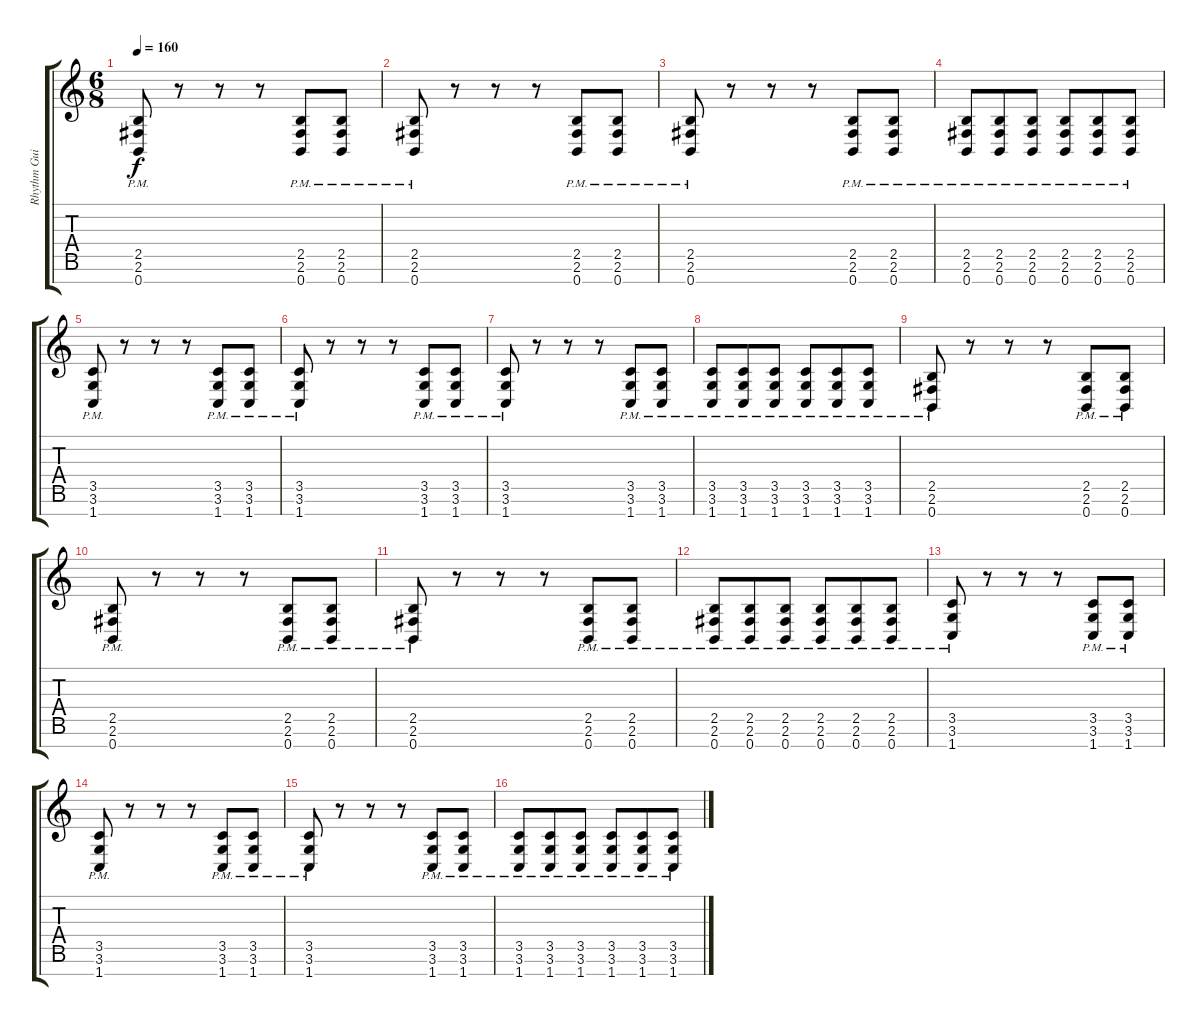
\track ("Rhythm Guitar" "Rhythm Gui") {instrument overdrivenguitar}
\staff {score tabs}
\tuning (E4 B3 G3 D3 A2 E2 B1) {hide}
\ts (6 8)
\tempo 160
\clef g2
\ks c
(2.5 2.6 0.7{pm}).8{dy f} r.8 r.8 r.8 (2.5 2.6 0.7{pm}).8 (2.5 2.6 0.7{pm}).8 |
(2.5 2.6 0.7{pm}).8 r.8 r.8 r.8 (2.5 2.6 0.7{pm}).8 (2.5 2.6 0.7{pm}).8 |
(2.5 2.6 0.7{pm}).8 r.8 r.8 r.8 (2.5 2.6 0.7{pm}).8 (2.5 2.6 0.7{pm}).8 |
(2.5 2.6 0.7{pm}).8 (2.5 2.6 0.7{pm}).8 (2.5 2.6 0.7{pm}).8 (2.5 2.6 0.7{pm}).8 (2.5 2.6 0.7{pm}).8 (2.5 2.6 0.7{pm}).8 |
(3.5 3.6 1.7{pm}).8 r.8 r.8 r.8 (3.5 3.6 1.7{pm}).8 (3.5 3.6 1.7{pm}).8 |
(3.5 3.6 1.7{pm}).8 r.8 r.8 r.8 (3.5 3.6 1.7{pm}).8 (3.5 3.6 1.7{pm}).8 |
(3.5 3.6 1.7{pm}).8 r.8 r.8 r.8 (3.5 3.6 1.7{pm}).8 (3.5 3.6 1.7{pm}).8 |
(3.5 3.6 1.7{pm}).8 (3.5 3.6 1.7{pm}).8 (3.5 3.6 1.7{pm}).8 (3.5 3.6 1.7{pm}).8 (3.5 3.6 1.7{pm}).8 (3.5 3.6 1.7{pm}).8 |
(2.5 2.6 0.7{pm}).8 r.8 r.8 r.8 (2.5 2.6 0.7{pm}).8 (2.5 2.6 0.7{pm}).8 |
(2.5 2.6 0.7{pm}).8 r.8 r.8 r.8 (2.5 2.6 0.7{pm}).8 (2.5 2.6 0.7{pm}).8 |
(2.5 2.6 0.7{pm}).8 r.8 r.8 r.8 (2.5 2.6 0.7{pm}).8 (2.5 2.6 0.7{pm}).8 |
(2.5 2.6 0.7{pm}).8 (2.5 2.6 0.7{pm}).8 (2.5 2.6 0.7{pm}).8 (2.5 2.6 0.7{pm}).8 (2.5 2.6 0.7{pm}).8 (2.5 2.6 0.7{pm}).8 |
(3.5 3.6 1.7{pm}).8 r.8 r.8 r.8 (3.5 3.6 1.7{pm}).8 (3.5 3.6 1.7{pm}).8 |
(3.5 3.6 1.7{pm}).8 r.8 r.8 r.8 (3.5 3.6 1.7{pm}).8 (3.5 3.6 1.7{pm}).8 |
(3.5 3.6 1.7{pm}).8 r.8 r.8 r.8 (3.5 3.6 1.7{pm}).8 (3.5 3.6 1.7{pm}).8 |
(3.5 3.6 1.7{pm}).8 (3.5 3.6 1.7{pm}).8 (3.5 3.6 1.7{pm}).8 (3.5 3.6 1.7{pm}).8 (3.5 3.6 1.7{pm}).8 (3.5 3.6 1.7{pm}).8
